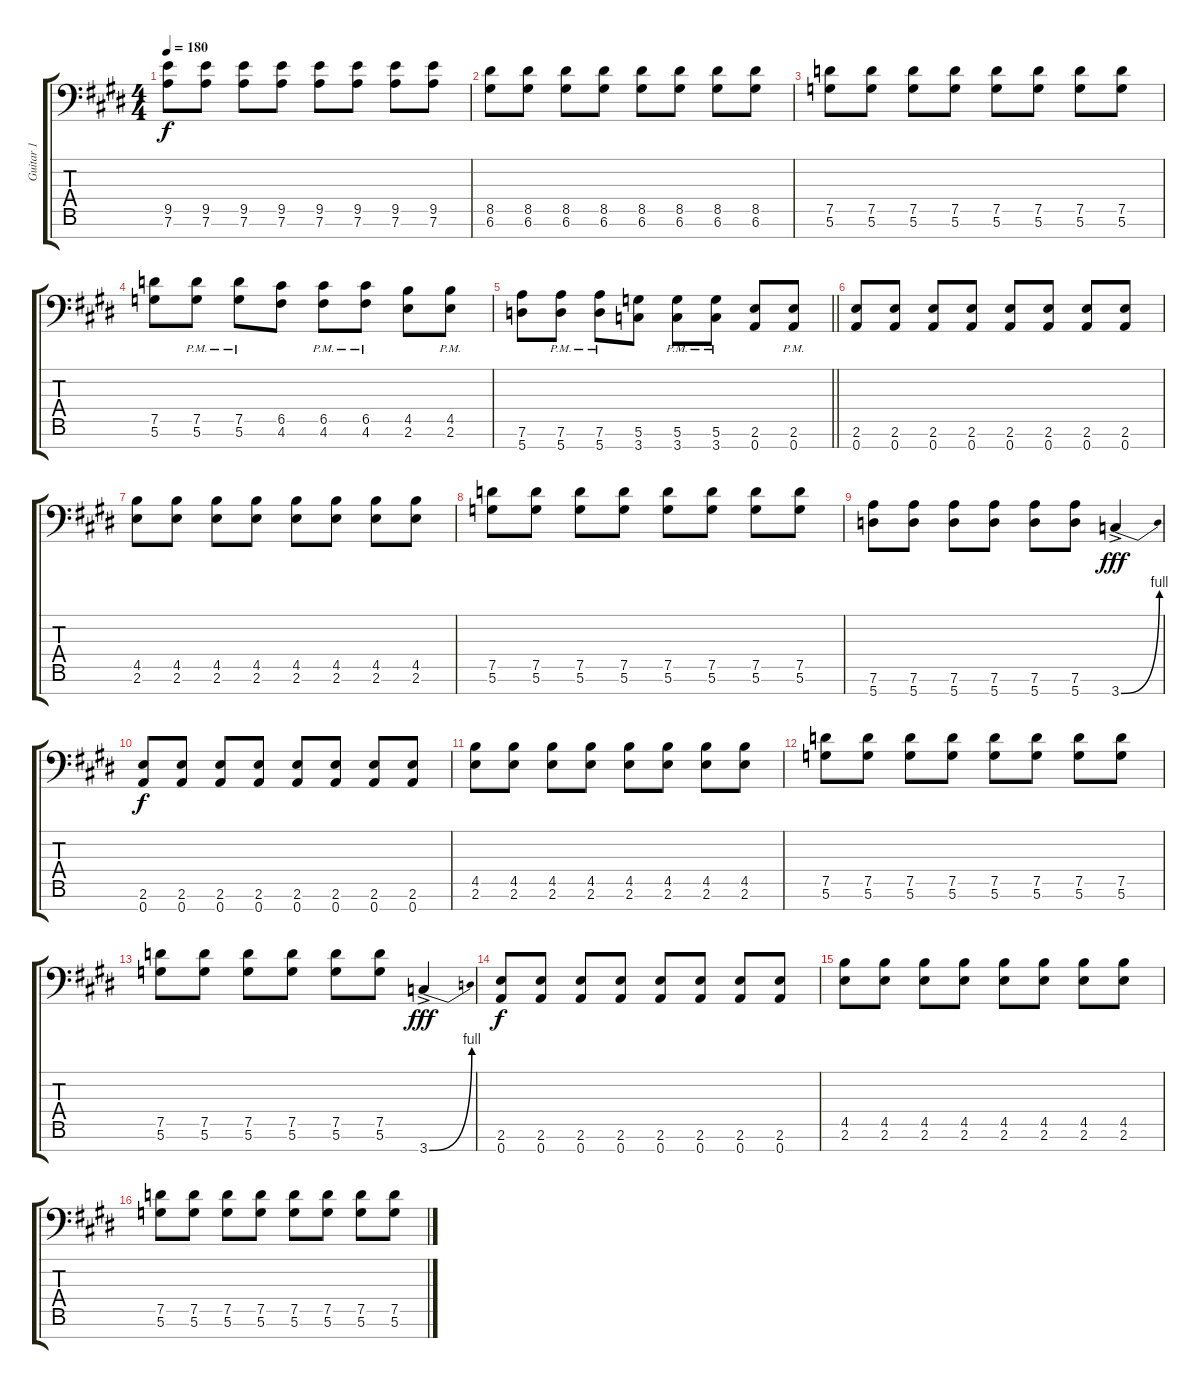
\track ("Guitar 1" "Guitar 1") {instrument overdrivenguitar}
\staff {score tabs}
\tuning (D4 A3 F3 C3 G2 D2 A1) {hide}
\ts (4 4)
\tempo 180
\clef f4
\ks c#minor
(9.5 7.6).8{dy f} (9.5 7.6).8 (9.5 7.6).8 (9.5 7.6).8 (9.5 7.6).8 (9.5 7.6).8 (9.5 7.6).8 (9.5 7.6).8 |
(8.5 6.6).8 (8.5 6.6).8 (8.5 6.6).8 (8.5 6.6).8 (8.5 6.6).8 (8.5 6.6).8 (8.5 6.6).8 (8.5 6.6).8 |
(7.5 5.6).8 (7.5 5.6).8 (7.5 5.6).8 (7.5 5.6).8 (7.5 5.6).8 (7.5 5.6).8 (7.5 5.6).8 (7.5 5.6).8 |
(7.5 5.6).8 (7.5{pm} 5.6{pm}).8 (7.5{pm} 5.6{pm}).8 (6.5 4.6).8 (6.5{pm} 4.6{pm}).8 (6.5{pm} 4.6{pm}).8 (4.5 2.6).8 (4.5{pm} 2.6{pm}).8 |
\barLineRight lightlight
(7.6 5.7).8 (7.6{pm} 5.7{pm}).8 (7.6{pm} 5.7{pm}).8 (5.6 3.7).8 (5.6{pm} 3.7{pm}).8 (5.6{pm} 3.7{pm}).8 (2.6 0.7).8 (2.6{pm} 0.7{pm}).8 |
(2.6 0.7).8 (2.6 0.7).8 (2.6 0.7).8 (2.6 0.7).8 (2.6 0.7).8 (2.6 0.7).8 (2.6 0.7).8 (2.6 0.7).8 |
(4.5 2.6).8 (4.5 2.6).8 (4.5 2.6).8 (4.5 2.6).8 (4.5 2.6).8 (4.5 2.6).8 (4.5 2.6).8 (4.5 2.6).8 |
(7.5 5.6).8 (7.5 5.6).8 (7.5 5.6).8 (7.5 5.6).8 (7.5 5.6).8 (7.5 5.6).8 (7.5 5.6).8 (7.5 5.6).8 |
(7.6 5.7).8 (7.6 5.7).8 (7.6 5.7).8 (7.6 5.7).8 (7.6 5.7).8 (7.6 5.7).8 3.7{be (bend 0 0 60 4) ac}.4{dy fff} |
(2.6 0.7).8{dy f} (2.6 0.7).8 (2.6 0.7).8 (2.6 0.7).8 (2.6 0.7).8 (2.6 0.7).8 (2.6 0.7).8 (2.6 0.7).8 |
(4.5 2.6).8 (4.5 2.6).8 (4.5 2.6).8 (4.5 2.6).8 (4.5 2.6).8 (4.5 2.6).8 (4.5 2.6).8 (4.5 2.6).8 |
(7.5 5.6).8 (7.5 5.6).8 (7.5 5.6).8 (7.5 5.6).8 (7.5 5.6).8 (7.5 5.6).8 (7.5 5.6).8 (7.5 5.6).8 |
(7.5 5.6).8 (7.5 5.6).8 (7.5 5.6).8 (7.5 5.6).8 (7.5 5.6).8 (7.5 5.6).8 3.7{be (bend 0 0 60 4) ac}.4{dy fff} |
(2.6 0.7).8{dy f} (2.6 0.7).8 (2.6 0.7).8 (2.6 0.7).8 (2.6 0.7).8 (2.6 0.7).8 (2.6 0.7).8 (2.6 0.7).8 |
(4.5 2.6).8 (4.5 2.6).8 (4.5 2.6).8 (4.5 2.6).8 (4.5 2.6).8 (4.5 2.6).8 (4.5 2.6).8 (4.5 2.6).8 |
(7.5 5.6).8 (7.5 5.6).8 (7.5 5.6).8 (7.5 5.6).8 (7.5 5.6).8 (7.5 5.6).8 (7.5 5.6).8 (7.5 5.6).8
